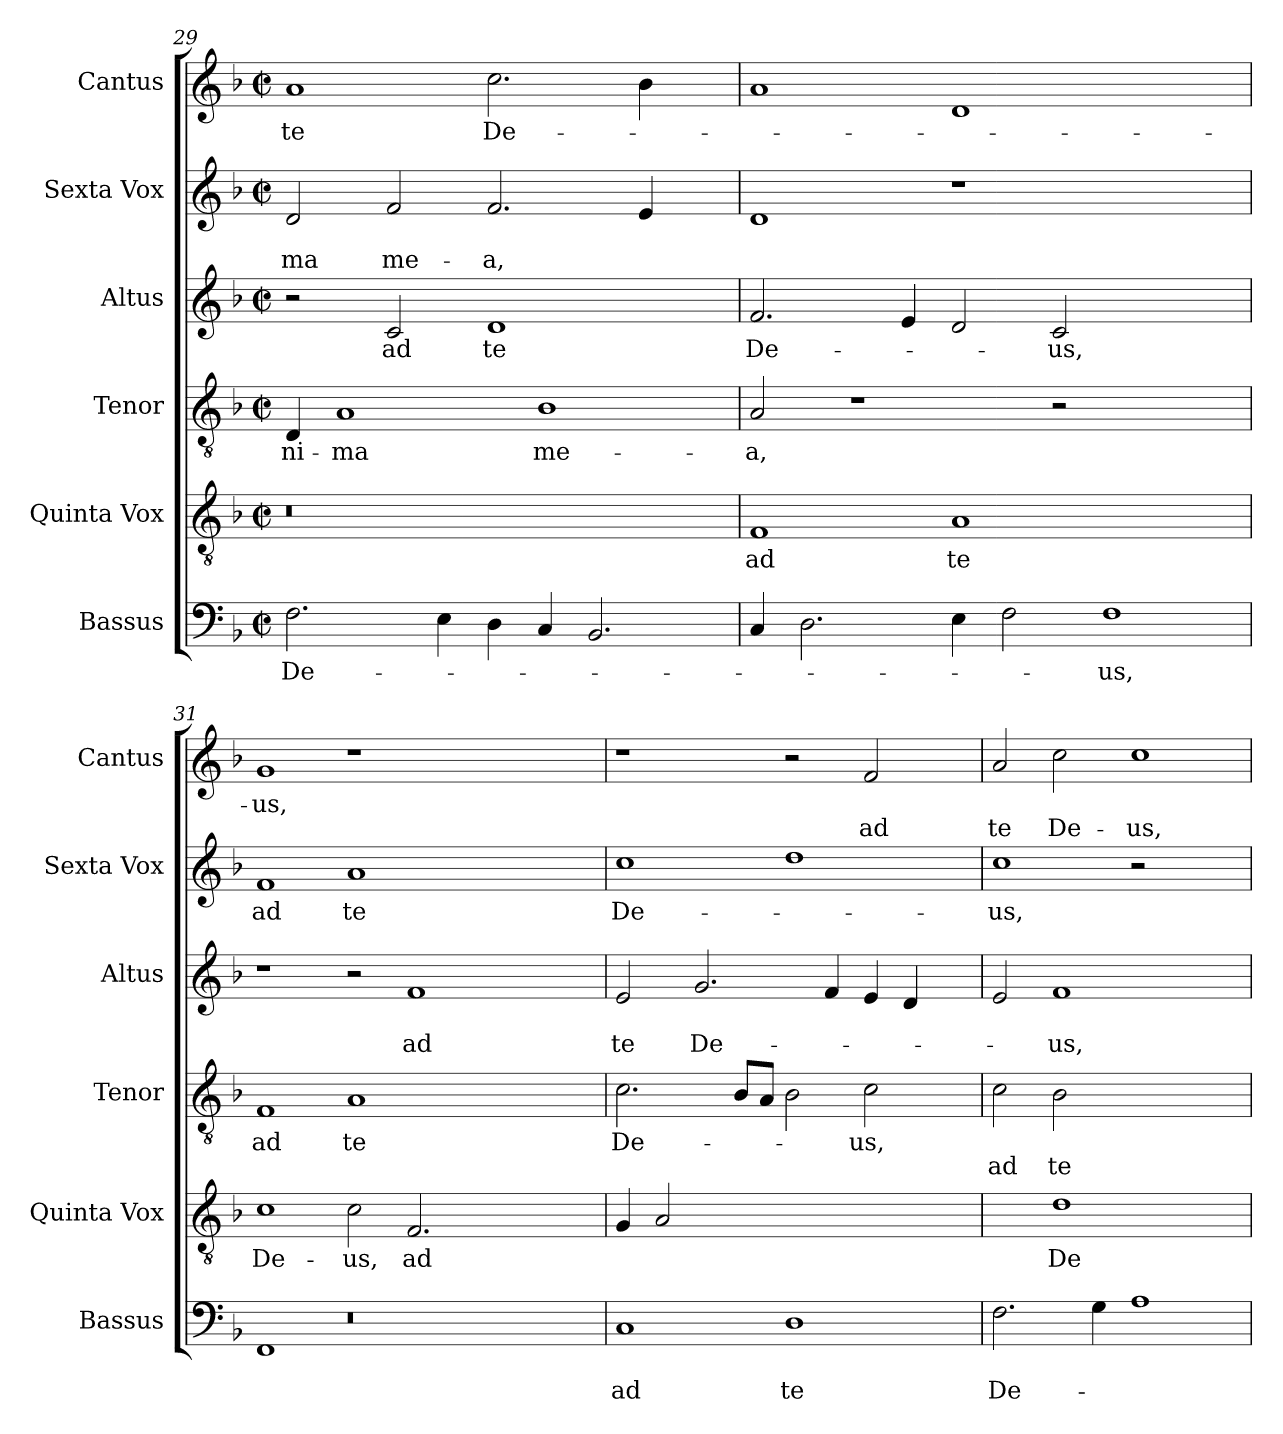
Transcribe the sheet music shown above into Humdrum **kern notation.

**kern	**text	**text	**kern	**text	**kern	**text	**text	**kern	**text	**text	**kern	**text	**text	**kern	**text	**text
*part6	*part6	*part6	*part5	*part5	*part4	*part4	*part4	*part3	*part3	*part3	*part2	*part2	*part2	*part1	*part1	*part1
*staff6	*staff6	*staff6	*staff5	*staff5	*staff4	*staff4	*staff4	*staff3	*staff3	*staff3	*staff2	*staff2	*staff2	*staff1	*staff1	*staff1
*I"Bassus	*	*	*I"Quinta Vox	*	*I"Tenor	*	*	*I"Altus	*	*	*I"Sexta Vox	*	*	*I"Cantus	*	*
*I'Bassus	*	*	*I'Quinta Vox	*	*I'Tenor	*	*	*I'Altus	*	*	*I'Sexta Vox	*	*	*I'Cantus	*	*
*clefF4	*	*	*clefGv2	*	*clefGv2	*	*	*clefG2	*	*	*clefG2	*	*	*clefG2	*	*
*k[b-]	*	*	*k[b-]	*	*k[b-]	*	*	*k[b-]	*	*	*k[b-]	*	*	*k[b-]	*	*
*F:	*	*	*F:	*	*F:	*	*	*F:	*	*	*F:	*	*	*F:	*	*
*M4/2	*	*	*M4/2	*	*M4/2	*	*	*M4/2	*	*	*M4/2	*	*	*M4/2	*	*
*met(c|)	*	*	*met(c|)	*	*met(c|)	*	*	*met(c|)	*	*	*met(c|)	*	*	*met(c|)	*	*
=29A	=29A	=29A	=29A	=29A	=29A	=29A	=29A	=29A	=29A	=29A	=29A	=29A	=29A	=29A	=29A	=29A
!	!LO:LY:b	!	!	!	!	!LO:LY:b	!	!	!	!	!	!	!LO:LY:b	!	!LO:LY:b	!
2.F	De-	.	0r	.	4D	-ni-	.	2r	.	.	2d	.	-ma	1a	te	.
!	!	!	!	!	!	!LO:LY:b	!	!	!	!	!	!	!	!	!	!
.	.	.	.	.	1A	-ma	.	.	.	.	.	.	.	.	.	.
!	!	!	!	!	!	!	!	!	!LO:LY:b	!	!	!	!LO:LY:b	!	!	!
.	.	.	.	.	.	.	.	2c	ad	.	2f	.	me-	.	.	.
4E	.	.	.	.	.	.	.	.	.	.	.	.	.	.	.	.
!	!	!	!	!	!	!	!	!	!LO:LY:b	!	!	!	!LO:LY:b	!	!LO:LY:b	!
4D	.	.	.	.	.	.	.	1d	te	.	2.f	.	-a,	2.cc	De-	.
!	!	!	!	!	!	!LO:LY:b	!	!	!	!	!	!	!	!	!	!
4C	.	.	.	.	1B-	me-	.	.	.	.	.	.	.	.	.	.
2.BB-	.	.	.	.	.	.	.	.	.	.	.	.	.	.	.	.
.	.	.	.	.	.	.	.	.	.	.	4e	.	.	4b-	.	.
.	.	.	4ryy	.	.	.	.	4ryy	.	.	4ryy	.	.	4ryy	.	.
=30A	=30A	=30A	=30A	=30A	=30A	=30A	=30A	=30A	=30A	=30A	=30A	=30A	=30A	=30A	=30A	=30A
!	!	!	!	!LO:LY:b	!	!LO:LY:b	!	!	!LO:LY:b	!	!	!	!	!	!	!
4C	.	.	1F	ad	2A	-a,	.	2.f	De-	.	1d	.	.	1a	.	.
2.D	.	.	.	.	.	.	.	.	.	.	.	.	.	.	.	.
.	.	.	.	.	1r	.	.	.	.	.	.	.	.	.	.	.
.	.	.	.	.	.	.	.	4e	.	.	.	.	.	.	.	.
!	!	!	!	!LO:LY:b	!	!	!	!	!	!	!	!	!	!	!	!
4E	.	.	1A	te	.	.	.	2d	.	.	1r	.	.	1d	.	.
2F	.	.	.	.	.	.	.	.	.	.	.	.	.	.	.	.
!	!	!	!	!	!	!	!	!	!LO:LY:b	!	!	!	!	!	!	!
.	.	.	.	.	2r	.	.	2c	-us,	.	.	.	.	.	.	.
!	!LO:LY:b	!	!	!	!	!	!	!	!	!	!	!	!	!	!	!
1F	-us,	.	.	.	.	.	.	.	.	.	.	.	.	.	.	.
.	.	.	2.ryy	.	2.ryy	.	.	2.ryy	.	.	2.ryy	.	.	2.ryy	.	.
=31A	=31A	=31A	=31A	=31A	=31A	=31A	=31A	=31A	=31A	=31A	=31A	=31A	=31A	=31A	=31A	=31A
!	!	!	!	!LO:LY:b	!	!LO:LY:b	!	!	!	!	!	!LO:LY:b	!	!	!LO:LY:b	!
1FF	.	.	1c	De-	1F	ad	.	1r	.	.	1f	ad	.	1g	-us,	.
!	!	!	!	!LO:LY:b	!	!LO:LY:b	!	!	!	!	!	!LO:LY:b	!	!	!	!
0r	.	.	2c	-us,	1A	te	.	2r	.	.	1a	te	.	1r	.	.
!	!	!	!	!LO:LY:b	!	!	!	!	!	!LO:LY:b	!	!	!	!	!	!
.	.	.	2.F	ad	.	.	.	1f	.	ad	.	.	.	.	.	.
.	.	.	.	.	1ryy	.	.	.	.	.	1ryy	.	.	1ryy	.	.
.	.	.	2.ryy	.	.	.	.	.	.	.	.	.	.	.	.	.
.	.	.	.	.	.	.	.	2ryy	.	.	.	.	.	.	.	.
!!LO:LB:g=z
=32	=32	=32	=32	=32	=32	=32	=32	=32	=32	=32	=32	=32	=32	=32	=32	=32
!	!	!LO:LY:b	!	!	!	!LO:LY:b	!	!	!	!LO:LY:b	!	!LO:LY:b	!	!	!	!
1C	.	ad	4G	.	2.c	De-	.	2e	.	te	1cc	De-	.	1r	.	.
.	.	.	2A	.	.	.	.	.	.	.	.	.	.	.	.	.
!	!	!	!	!	!	!	!	!	!	!LO:LY:b	!	!	!	!	!	!
.	.	.	.	.	.	.	.	2.g	.	De-	.	.	.	.	.	.
!	!	!	!	!LO:LY:b	!	!	!	!	!	!	!	!	!	!	!	!
.	.	.	[1Gyy	te	8B-L	.	.	.	.	.	.	.	.	.	.	.
.	.	.	.	.	8AJ	.	.	.	.	.	.	.	.	.	.	.
!	!	!LO:LY:b	!	!	!	!	!	!	!	!	!	!	!	!	!	!
1D	.	te	.	.	2B-	.	.	.	.	.	1dd	.	.	2r	.	.
.	.	.	.	.	.	.	.	4f	.	.	.	.	.	.	.	.
!	!	!	!	!	!	!LO:LY:b	!	!	!	!	!	!	!	!	!	!LO:LY:b
.	.	.	.	.	2c	-us,	.	4e	.	.	.	.	.	2f	.	ad
.	.	.	2Gyy_	.	.	.	.	4d	.	.	.	.	.	.	.	.
4ryy	.	.	.	.	4ryy	.	.	4ryy	.	.	4ryy	.	.	4ryy	.	.
!!LO:LB:g=z
=32A	=32A	=32A	=32A	=32A	=32A	=32A	=32A	=32A	=32A	=32A	=32A	=32A	=32A	=32A	=32A	=32A
!	!	!LO:LY:b	!	!	!	!	!LO:LY:b	!	!	!	!	!LO:LY:b	!	!	!	!LO:LY:b
2.F	.	De-	2Gyy]	.	2c	.	ad	2e	.	.	1cc	-us,	.	2a	.	te
!	!	!	!	!LO:LY:b	!	!	!LO:LY:b	!	!	!LO:LY:b	!	!	!	!	!	!LO:LY:b
.	.	.	1d	De-	2B-	.	te	1f	.	-us,	.	.	.	2cc	.	De-
4G	.	.	.	.	.	.	.	.	.	.	.	.	.	.	.	.
!	!	!	!	!	!	!	!LO:LY:b	!	!	!	!	!	!	!	!	!LO:LY:b
1A	.	.	.	.	[2Ayy	.	De	.	.	.	2r	.	.	1cc	.	-us,
!	!	!	!	!	!	!	!	!	!	!	!	!LO:LY:b	!	!	!	!
.	.	.	2ryy	.	2ryy	.	.	2ryy	.	.	[2fyy	ad__	.	.	.	.
=	=	=	=	=	=	=	=	=	=	=	=	=	=	=	=	=
*-	*-	*-	*-	*-	*-	*-	*-	*-	*-	*-	*-	*-	*-	*-	*-	*-
